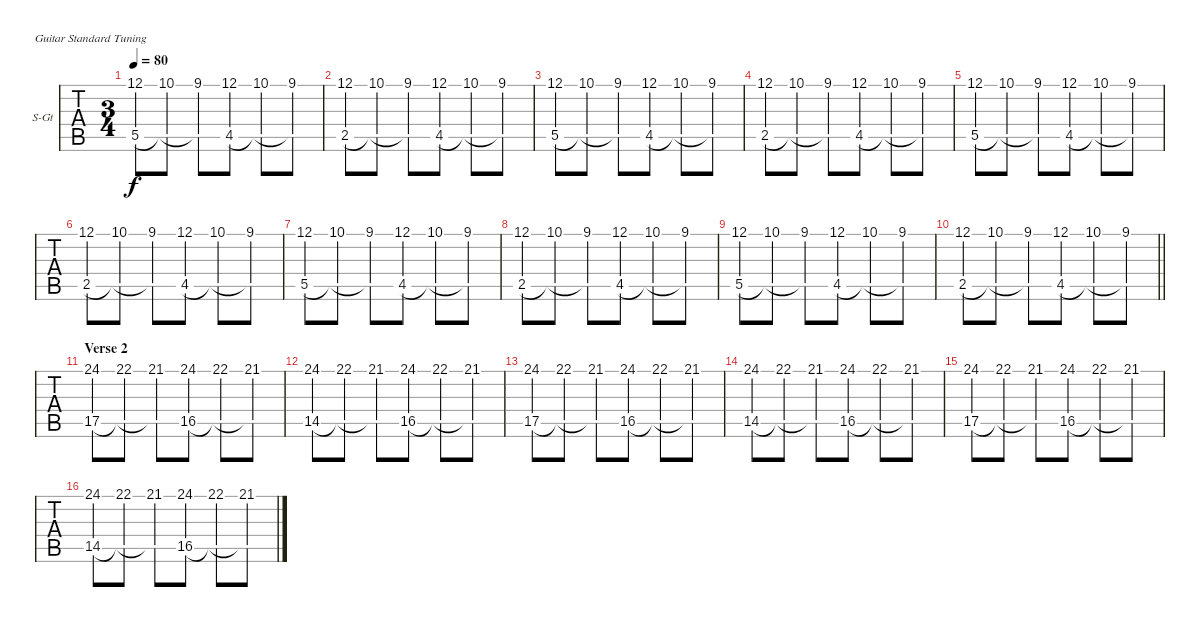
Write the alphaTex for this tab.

\bracketExtendMode groupsimilarinstruments
\firstSystemTrackNameOrientation horizontal
\otherSystemsTrackNameOrientation horizontal
\track ("Piano" "S-Gt") {instrument acousticgrandpiano}
\staff {tabs}
\tuning (E4 B3 G3 D3 A2 E2)
\displaytranspose 12
\ts (3 4)
\tempo 80
\clef g2
\ks c
(12.1 5.5).8{dy f} (10.1 5.5{t}).8 (9.1 5.5{t}).8 (12.1 4.5).8 (10.1 4.5{t}).8 (9.1 4.5{t}).8 |
(12.1 2.5).8 (10.1 2.5{t}).8 (9.1 2.5{t}).8 (12.1 4.5).8 (10.1 4.5{t}).8 (9.1 4.5{t}).8 |
(12.1 5.5).8 (10.1 5.5{t}).8 (9.1 5.5{t}).8 (12.1 4.5).8 (10.1 4.5{t}).8 (9.1 4.5{t}).8 |
(12.1 2.5).8 (10.1 2.5{t}).8 (9.1 2.5{t}).8 (12.1 4.5).8 (10.1 4.5{t}).8 (9.1 4.5{t}).8 |
(12.1 5.5).8 (10.1 5.5{t}).8 (9.1 5.5{t}).8 (12.1 4.5).8 (10.1 4.5{t}).8 (9.1 4.5{t}).8 |
(12.1 2.5).8 (10.1 2.5{t}).8 (9.1 2.5{t}).8 (12.1 4.5).8 (10.1 4.5{t}).8 (9.1 4.5{t}).8 |
(12.1 5.5).8 (10.1 5.5{t}).8 (9.1 5.5{t}).8 (12.1 4.5).8 (10.1 4.5{t}).8 (9.1 4.5{t}).8 |
(12.1 2.5).8 (10.1 2.5{t}).8 (9.1 2.5{t}).8 (12.1 4.5).8 (10.1 4.5{t}).8 (9.1 4.5{t}).8 |
(12.1 5.5).8 (10.1 5.5{t}).8 (9.1 5.5{t}).8 (12.1 4.5).8 (10.1 4.5{t}).8 (9.1 4.5{t}).8 |
\barLineRight lightlight
(12.1 2.5).8 (10.1 2.5{t}).8 (9.1 2.5{t}).8 (12.1 4.5).8 (10.1 4.5{t}).8 (9.1 4.5{t}).8 |
\section ("" "Verse 2")
(24.1 17.5).8 (22.1 17.5{t}).8 (21.1 17.5{t}).8 (24.1 16.5).8 (22.1 16.5{t}).8 (21.1 16.5{t}).8 |
(24.1 14.5).8 (22.1 14.5{t}).8 (21.1 14.5{t}).8 (24.1 16.5).8 (22.1 16.5{t}).8 (21.1 16.5{t}).8 |
(24.1 17.5).8 (22.1 17.5{t}).8 (21.1 17.5{t}).8 (24.1 16.5).8 (22.1 16.5{t}).8 (21.1 16.5{t}).8 |
(24.1 14.5).8 (22.1 14.5{t}).8 (21.1 14.5{t}).8 (24.1 16.5).8 (22.1 16.5{t}).8 (21.1 16.5{t}).8 |
(24.1 17.5).8 (22.1 17.5{t}).8 (21.1 17.5{t}).8 (24.1 16.5).8 (22.1 16.5{t}).8 (21.1 16.5{t}).8 |
(24.1 14.5).8 (22.1 14.5{t}).8 (21.1 14.5{t}).8 (24.1 16.5).8 (22.1 16.5{t}).8 (21.1 16.5{t}).8
